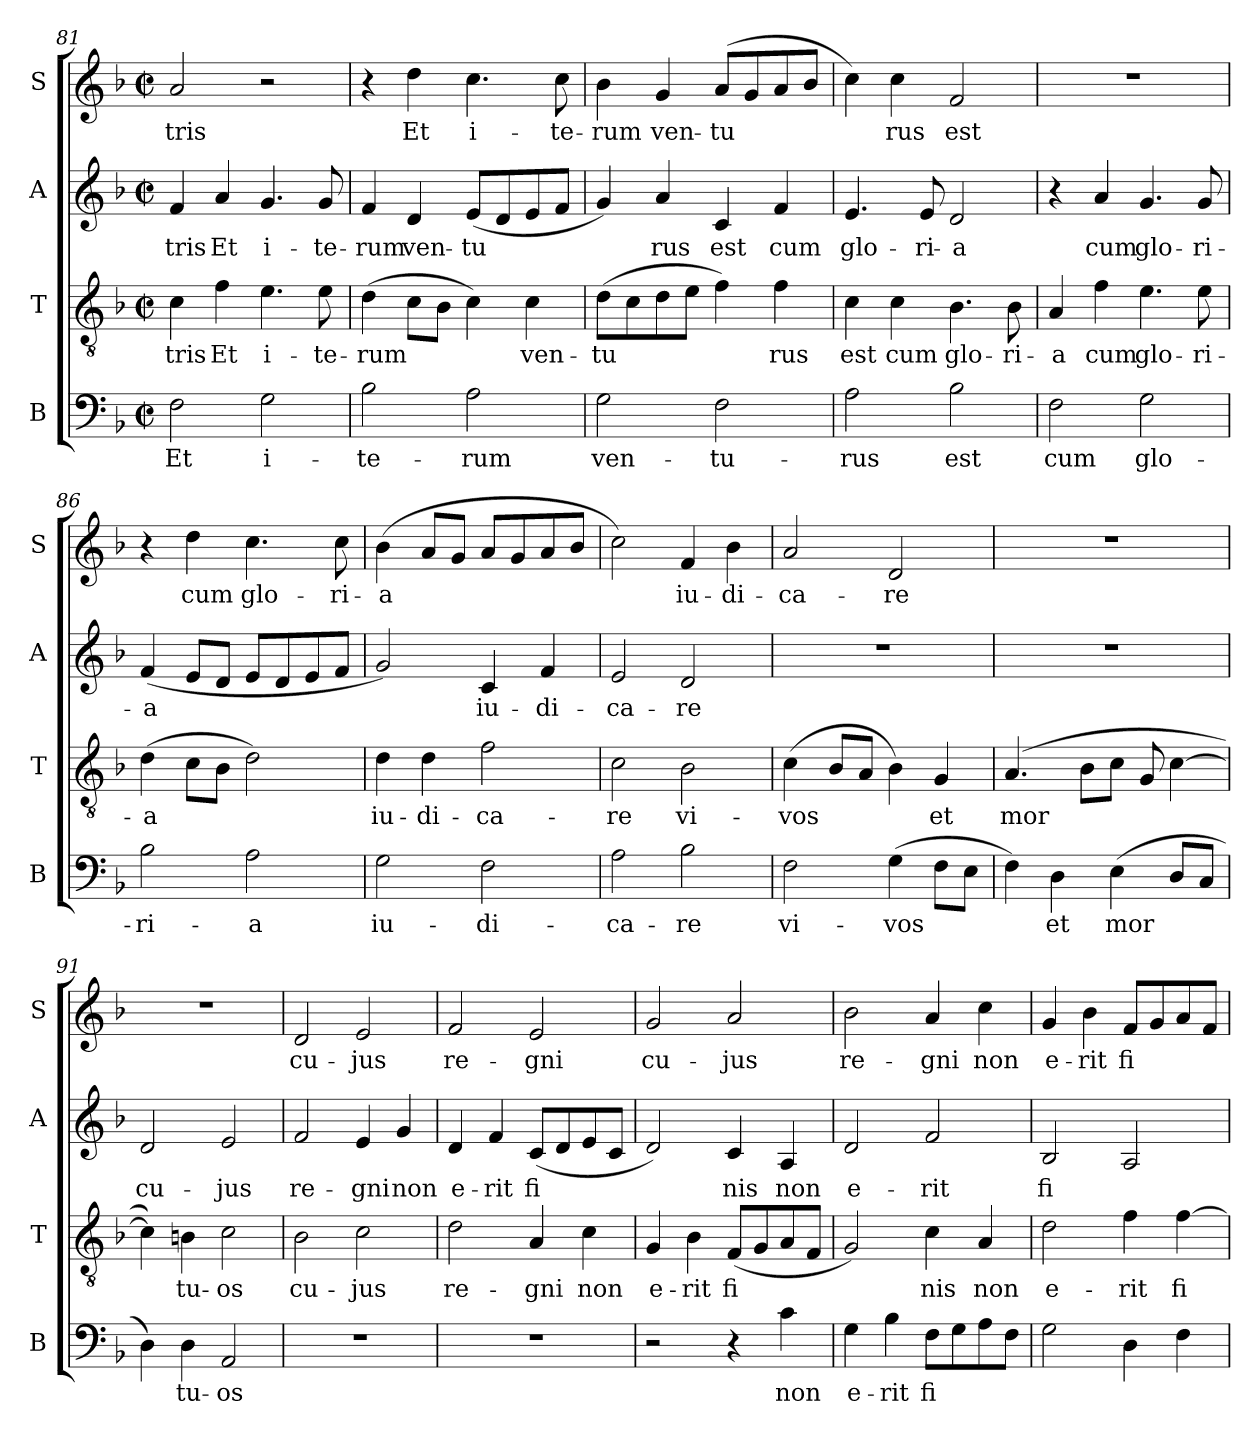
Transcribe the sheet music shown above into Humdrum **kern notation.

**kern	**text	**kern	**text	**kern	**text	**kern	**text
*part4	*part4	*part3	*part3	*part2	*part2	*part1	*part1
*staff4	*staff4	*staff3	*staff3	*staff2	*staff2	*staff1	*staff1
*I"B	*	*I"T	*	*I"A	*	*I"S	*
*I'B	*	*I'T	*	*I'A	*	*I'S	*
*clefF4	*	*clefGv2	*	*clefG2	*	*clefG2	*
*k[b-]	*	*k[b-]	*	*k[b-]	*	*k[b-]	*
*M2/2	*	*M2/2	*	*M2/2	*	*M2/2	*
*met(c|)	*	*met(c|)	*	*met(c|)	*	*met(c|)	*
*MM127	*	*MM127	*	*MM127	*	*MM127	*
=81	=81	=81	=81	=81	=81	=81	=81
2F\	Et	4c\	-tris	4f/	-tris	2a/	-tris
.	.	4f\	Et	4a/	Et	.	.
2G\	i-	4.e\	i-	4.g/	i-	2r	.
.	.	8e\	-te-	8g/	-te-	.	.
=82	=82	=82	=82	=82	=82	=82	=82
2B-\	-te-	(4d\	-rum	4f/	-rum	4r	.
.	.	8c\L	.	4d/	ven-	4dd\	Et
.	.	8B-\J	.	.	.	.	.
2A\	-rum	4c\)	.	(8e/L	-tu	4.cc\	i-
.	.	.	.	8d/	.	.	.
.	.	4c\	ven-	8e/	.	.	.
.	.	.	.	8f/J	.	8cc\	-te-
=83	=83	=83	=83	=83	=83	=83	=83
2G\	ven-	(8d\L	-tu	4g/)	.	4b-\	-rum
.	.	8c\	.	.	.	.	.
.	.	8d\	.	4a/	rus	4g/	ven-
.	.	8e\J	.	.	.	.	.
2F\	-tu-	4f\)	.	4c/	est	(8a/L	-tu
.	.	.	.	.	.	8g/	.
.	.	4f\	rus	4f/	cum	8a/	.
.	.	.	.	.	.	8b-/J	.
!!LO:LB:g=z
=84	=84	=84	=84	=84	=84	=84	=84
2A\	-rus	4c\	est	4.e/	glo-	4cc\)	.
.	.	4c\	cum	.	.	4cc\	rus
.	.	.	.	8e/	-ri-	.	.
2B-\	est	4.B-\	glo-	2d/	-a	2f/	est
.	.	8B-\	-ri-	.	.	.	.
=85	=85	=85	=85	=85	=85	=85	=85
2F\	cum	4A/	-a	4r	.	1r	.
.	.	4f\	cum	4a/	cum	.	.
2G\	glo-	4.e\	glo-	4.g/	glo-	.	.
.	.	8e\	-ri-	8g/	-ri-	.	.
=86	=86	=86	=86	=86	=86	=86	=86
2B-\	-ri-	(4d\	-a	(4f/	-a	4r	.
.	.	8c\L	.	8e/L	.	4dd\	cum
.	.	8B-\J	.	8d/J	.	.	.
2A\	-a	2d\)	.	8e/L	.	4.cc\	glo-
.	.	.	.	8d/	.	.	.
.	.	.	.	8e/	.	.	.
.	.	.	.	8f/J	.	8cc\	-ri-
=87	=87	=87	=87	=87	=87	=87	=87
2G\	iu-	4d\	iu-	2g/)	.	(4b-\	-a
.	.	4d\	-di-	.	.	8a/L	.
.	.	.	.	.	.	8g/J	.
2F\	-di-	2f\	-ca-	4c/	iu-	8a/L	.
.	.	.	.	.	.	8g/	.
.	.	.	.	4f/	-di-	8a/	.
.	.	.	.	.	.	8b-/J	.
=88	=88	=88	=88	=88	=88	=88	=88
2A\	-ca-	2c\	-re	2e/	-ca-	2cc\)	.
2B-\	-re	2B-\	vi-	2d/	-re	4f/	iu-
.	.	.	.	.	.	4b-\	-di-
=89	=89	=89	=89	=89	=89	=89	=89
2F\	vi-	(4c\	-vos	1r	.	2a/	-ca-
.	.	8B-/L	.	.	.	.	.
.	.	8A/J	.	.	.	.	.
(4G\	-vos	4B-\)	.	.	.	2d/	-re
8F\L	.	4G/	et	.	.	.	.
8E\J	.	.	.	.	.	.	.
=90	=90	=90	=90	=90	=90	=90	=90
4F\)	.	(4.A/	mor	1r	.	1r	.
4D\	et	.	.	.	.	.	.
.	.	8B-\L	.	.	.	.	.
(4E\	mor	8c\J	.	.	.	.	.
.	.	8G/	.	.	.	.	.
8D/L	.	[4c\	.	.	.	.	.
8C/J	.	.	.	.	.	.	.
!!LO:PB:g=z
=91	=91	=91	=91	=91	=91	=91	=91
4D\)	.	4c\])	.	2d/	cu-	1r	.
4D\	tu-	4Bn\	tu-	.	.	.	.
2AA/	-os	2c\	-os	2e/	-jus	.	.
=92	=92	=92	=92	=92	=92	=92	=92
1r	.	2B-\	cu-	2f/	re-	2d/	cu-
.	.	2c\	-jus	4e/	-gni	2e/	-jus
.	.	.	.	4g/	non	.	.
=93	=93	=93	=93	=93	=93	=93	=93
1r	.	2d\	re-	4d/	e-	2f/	re-
.	.	.	.	4f/	-rit	.	.
.	.	4A/	-gni	(8c/L	fi	2e/	-gni
.	.	.	.	8d/	.	.	.
.	.	4c\	non	8e/	.	.	.
.	.	.	.	8c/J	.	.	.
=94	=94	=94	=94	=94	=94	=94	=94
2r	.	4G/	e-	2d/)	.	2g/	cu-
.	.	4B-\	-rit	.	.	.	.
4r	.	(8F/L	fi	4c/	nis	2a/	-jus
.	.	8G/	.	.	.	.	.
4c\	non	8A/	.	4A/	non	.	.
.	.	8F/J	.	.	.	.	.
=95	=95	=95	=95	=95	=95	=95	=95
4G\	e-	2G/)	.	2d/	e-	2b-\	re-
4B-\	-rit	.	.	.	.	.	.
8F\L	fi	4c\	nis	2f/	-rit	4a/	-gni
8G\	.	.	.	.	.	.	.
8A\	.	4A/	non	.	.	4cc\	non
8F\J	.	.	.	.	.	.	.
=96	=96	=96	=96	=96	=96	=96	=96
2G\	.	2d\	e-	2B-/	fi	4g/	e-
.	.	.	.	.	.	4b-\	-rit
4D\	.	4f\	-rit	2A/	.	8f/L	fi
.	.	.	.	.	.	8g/	.
4F\	.	[4f\	fi	.	.	8a/	.
.	.	.	.	.	.	8f/J	.
=	=	=	=	=	=	=	=
*-	*-	*-	*-	*-	*-	*-	*-
